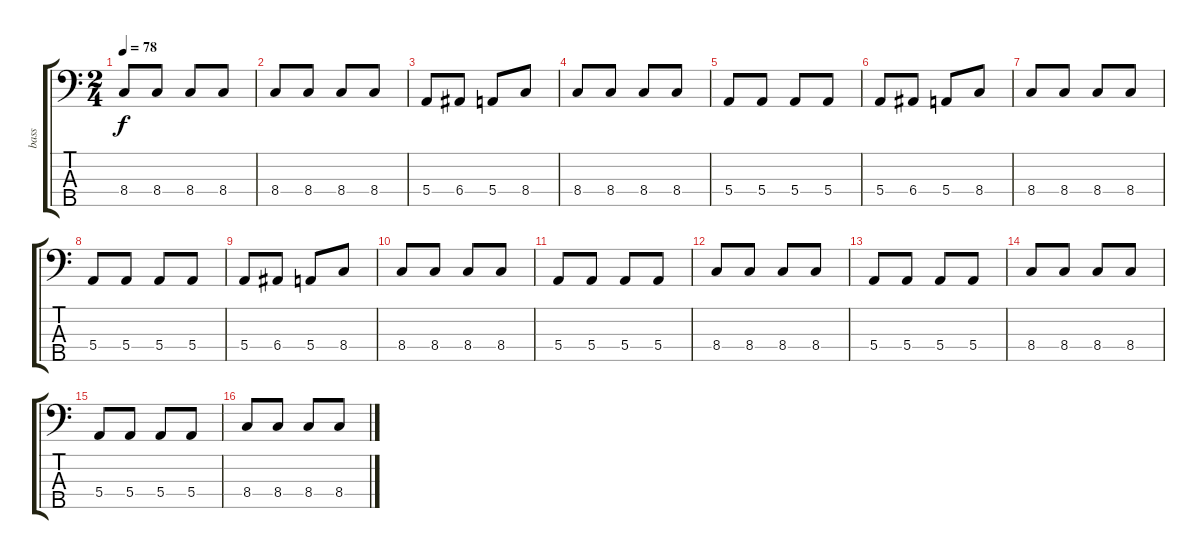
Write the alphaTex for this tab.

\track ("bass" "bass") {instrument fretlessbass}
\staff {score tabs}
\tuning (G2 D2 A1 E1 B0) {hide}
\ts (2 4)
\tempo 78
\clef f4
\ks c
8.4.8{dy f} 8.4.8 8.4.8 8.4.8 |
8.4.8 8.4.8 8.4.8 8.4.8 |
5.4.8 6.4.8 5.4.8 8.4.8 |
8.4.8 8.4.8 8.4.8 8.4.8 |
5.4.8 5.4.8 5.4.8 5.4.8 |
5.4.8 6.4.8 5.4.8 8.4.8 |
8.4.8 8.4.8 8.4.8 8.4.8 |
5.4.8 5.4.8 5.4.8 5.4.8 |
5.4.8 6.4.8 5.4.8 8.4.8 |
8.4.8 8.4.8 8.4.8 8.4.8 |
5.4.8 5.4.8 5.4.8 5.4.8 |
8.4.8 8.4.8 8.4.8 8.4.8 |
5.4.8 5.4.8 5.4.8 5.4.8 |
8.4.8 8.4.8 8.4.8 8.4.8 |
5.4.8 5.4.8 5.4.8 5.4.8 |
8.4.8 8.4.8 8.4.8 8.4.8
